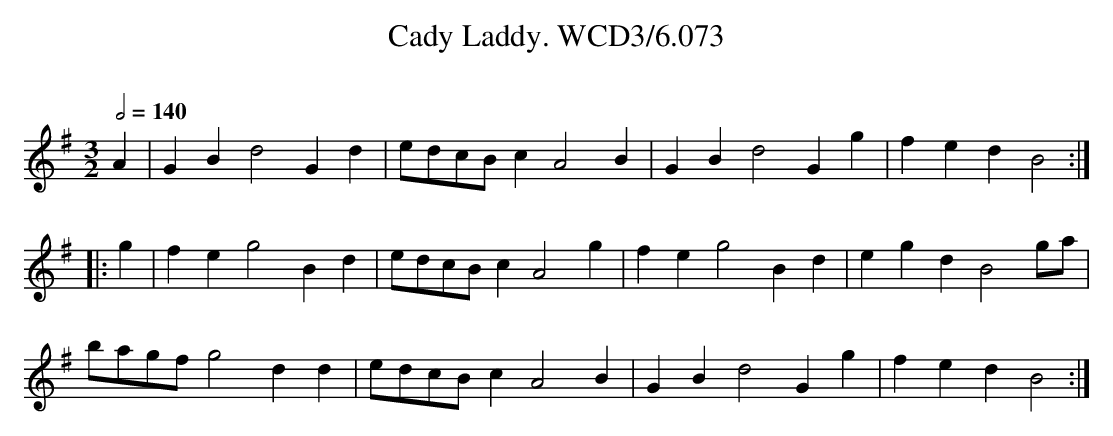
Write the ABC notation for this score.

X:1
T:Cady Laddy. WCD3/6.073
O:
M:3/2
L:1/8
Q:1/2=140
K:G
A2|G2 B2 d4 G2 d2|edcB c2 A4 B2|G2 B2 d4 G2 g2|f2 e2 d2 B4:|
|:g2|f2 e2 g4 B2 d2|edcB c2 A4 g2|f2 e2 g4 B2 d2|e2 g2 d2 B4 ga|
bagf g4 d2 d2|edcB c2 A4 B2|G2 B2 d4 G2 g2|f2 e2 d2 B4:|
